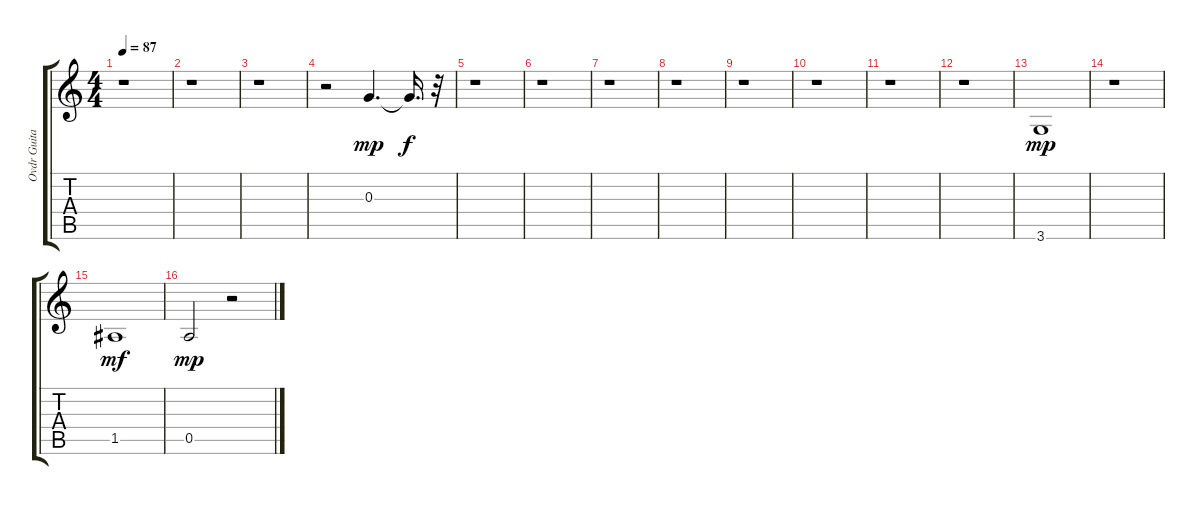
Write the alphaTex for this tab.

\track ("Ovdr Guita" "Ovdr Guita") {instrument overdrivenguitar}
\staff {score tabs}
\tuning (E4 B3 G3 D3 A2 E2) {hide}
\ts (4 4)
\tempo 87
\clef g2
\ks c
r.1{dy mp} |
r.1 |
r.1 |
r.2 0.3.4{d} 0.3{t}.16{d dy f} r.32 |
r.1 |
r.1 |
r.1 |
r.1 |
r.1 |
r.1 |
r.1 |
r.1 |
3.6.1{dy mp} |
r.1 |
1.5.1{dy mf} |
0.5.2{dy mp} r.2
